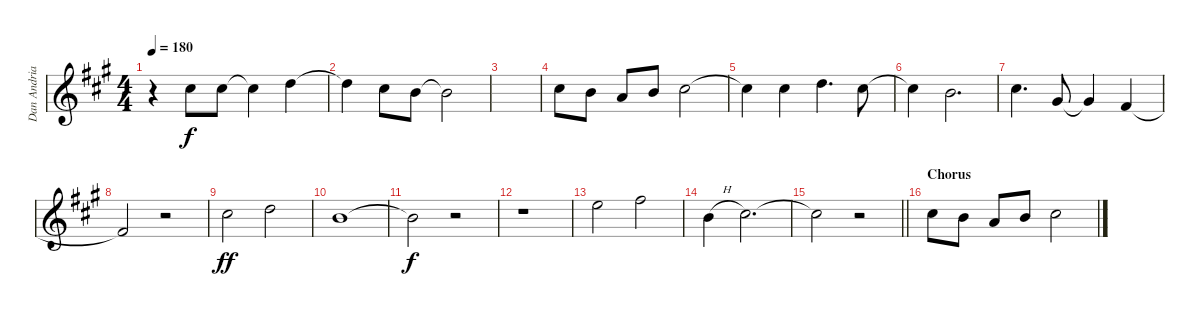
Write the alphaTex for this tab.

\track ("Dan Andriano - Vocals" "Dan Andria") {instrument electricguitarclean}
\staff {score}
\tuning (E4 B3 G3 D3 A2 E2) {hide}
\ts (4 4)
\tempo 180
\clef g2
\ks a
r.4{dy f} 6.3.8 2.2.8 2.2{t}.4 3.2.4 |
3.2{t}.4 6.3.8 0.2.8 0.2{t}.2 |
|
2.2.8 0.2.8 2.3.8 0.2.8 2.2.2 |
2.2{t}.4 2.2.4 3.2.4{d} 2.2.8 |
2.2{t}.4 0.2.2{d} |
2.2.4{d} 1.3.8 1.3{t}.4 4.4.4 |
4.4{t}.2 r.2 |
6.3.2{dy ff} 3.2.2 |
0.2.1 |
0.2{t}.2{dy f} r.2 |
r.1 |
0.1.2 2.1.2 |
0.2{h}.4 2.2.2{d} |
\barLineRight lightlight
2.2{t}.2 r.2 |
\section ("" "Chorus")
2.2.8{volume 16} 0.2.8 2.3.8 0.2.8 2.2.2
